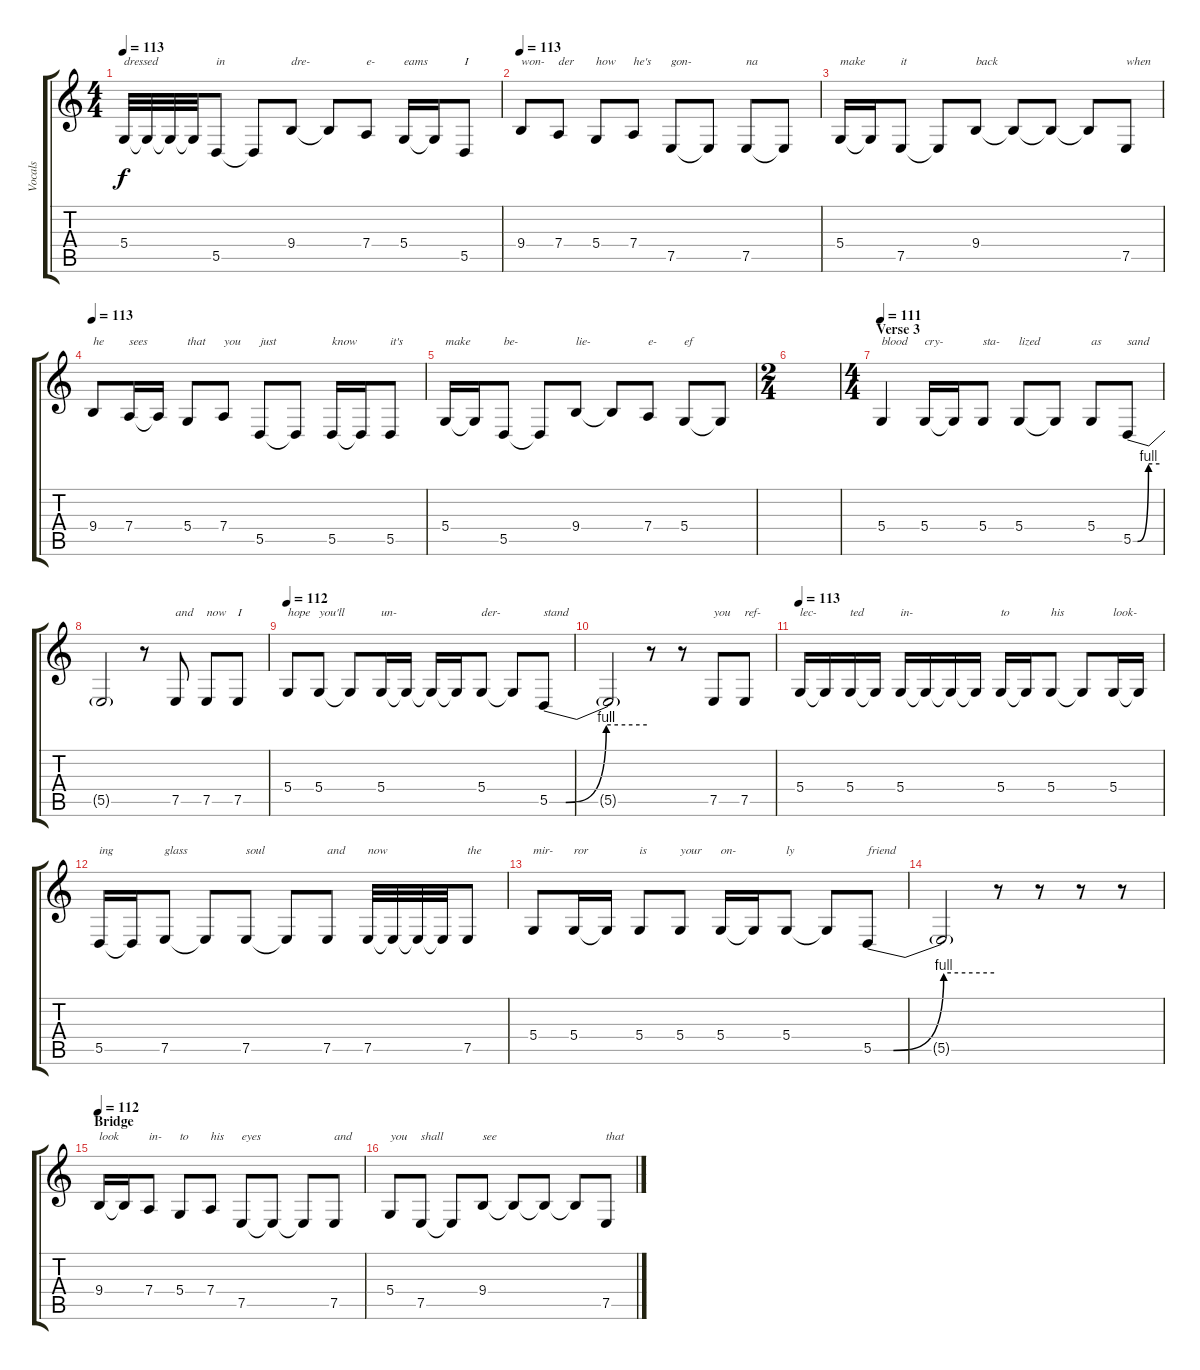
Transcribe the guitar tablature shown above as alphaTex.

\track ("Vocals" "Vocals") {instrument choiraahs}
\staff {score tabs}
\tuning (E4 B3 G3 D3 A2 E2) {hide}
\ts (4 4)
\tempo 113
\clef g2
\ks c
5.4.32{txt "dressed" dy f} 5.4{t}.32 5.4{t}.32 5.4{t}.32 5.5.8{txt "in"} 5.5{t}.8 9.4.8{txt "dre-"} 9.4{t}.8 7.4.8{txt "e-"} 5.4.16{txt "eams"} 5.4{t}.16 5.5.8{txt "I"} |
\tempo 113
9.4.8{txt "won-"} 7.4.8{txt "der"} 5.4.8{txt "how"} 7.4.8{txt "he's"} 7.5.8{txt "gon-"} 7.5{t}.8 7.5.8{txt "na"} 7.5{t}.8 |
5.4.16{txt "make"} 5.4{t}.16 7.5.8{txt "it"} 7.5{t}.8 9.4.8{txt "back"} 9.4{t}.8 9.4{t}.8 9.4{t}.8 7.5.8{txt "when"} |
\tempo 113
9.4.8{txt "he"} 7.4.16{txt "sees"} 7.4{t}.16 5.4.8{txt "that"} 7.4.8{txt "you"} 5.5.8{txt "just"} 5.5{t}.8 5.5.16{txt "know"} 5.5{t}.16 5.5.8{txt "it's"} |
5.4.16{txt "make"} 5.4{t}.16 5.5.8{txt "be-"} 5.5{t}.8 9.4.8{txt "lie-"} 9.4{t}.8 7.4.8{txt "e-"} 5.4.8{txt "ef"} 5.4{t}.8 |
\ts (2 4)
|
\ts (4 4)
\section ("" "Verse 3")
\tempo 111
5.4.4{txt "blood"} 5.4.16{txt "cry-"} 5.4{t}.16 5.4.8{txt "sta-"} 5.4.8{txt "lized"} 5.4{t}.8 5.4.8{txt "as"} 5.5{be (custom 0 0 10 0 35 4 60 4)}.8{txt "sand"} |
5.5{t}.2 r.8 7.5.8{txt "and"} 7.5.8{txt "now"} 7.5.8{txt "I"} |
\tempo 112
5.4.8{txt "hope"} 5.4.8{txt "you'll"} 5.4{t}.8 5.4.16{txt "un-"} 5.4{t}.16 5.4{t}.16 5.4{t}.16 5.4.8{txt "der-"} 5.4{t}.8 5.5{be (custom 0 0 10 0 35 4 60 4)}.8{txt "stand"} |
5.5{t}.2 r.8 r.8 7.5.8{txt "you"} 7.5.8{txt "ref-"} |
\tempo 113
5.4.16{txt "lec-"} 5.4{t}.16 5.4.16{txt "ted"} 5.4{t}.16 5.4.16{txt "in-"} 5.4{t}.16 5.4{t}.16 5.4{t}.16 5.4.16{txt "to"} 5.4{t}.16 5.4.8{txt "his"} 5.4{t}.8 5.4.16{txt "look-"} 5.4{t}.16 |
5.5.16{txt "ing"} 5.5{t}.16 7.5.8{txt "glass"} 7.5{t}.8 7.5.8{txt "soul"} 7.5{t}.8 7.5.8{txt "and"} 7.5.32{txt "now"} 7.5{t}.32 7.5{t}.32 7.5{t}.32 7.5.8{txt "the"} |
5.4.8{txt "mir-"} 5.4.16{txt "ror"} 5.4{t}.16 5.4.8{txt "is"} 5.4.8{txt "your"} 5.4.16{txt "on-"} 5.4{t}.16 5.4.8{txt "ly"} 5.4{t}.8 5.5{be (custom 0 0 10 0 35 4 60 4)}.8{txt "friend"} |
5.5{t}.2 r.8 r.8 r.8 r.8 |
\section ("" "Bridge")
\tempo 112
9.4.16{txt "look"} 9.4{t}.16 7.4.8{txt "in-"} 5.4.8{txt "to"} 7.4.8{txt "his"} 7.5.8{txt "eyes"} 7.5{t}.8 7.5{t}.8 7.5.8{txt "and"} |
5.4.8{txt "you"} 7.5.8{txt "shall"} 7.5{t}.8 9.4.8{txt "see"} 9.4{t}.8 9.4{t}.8 9.4{t}.8 7.5.8{txt "that"}
